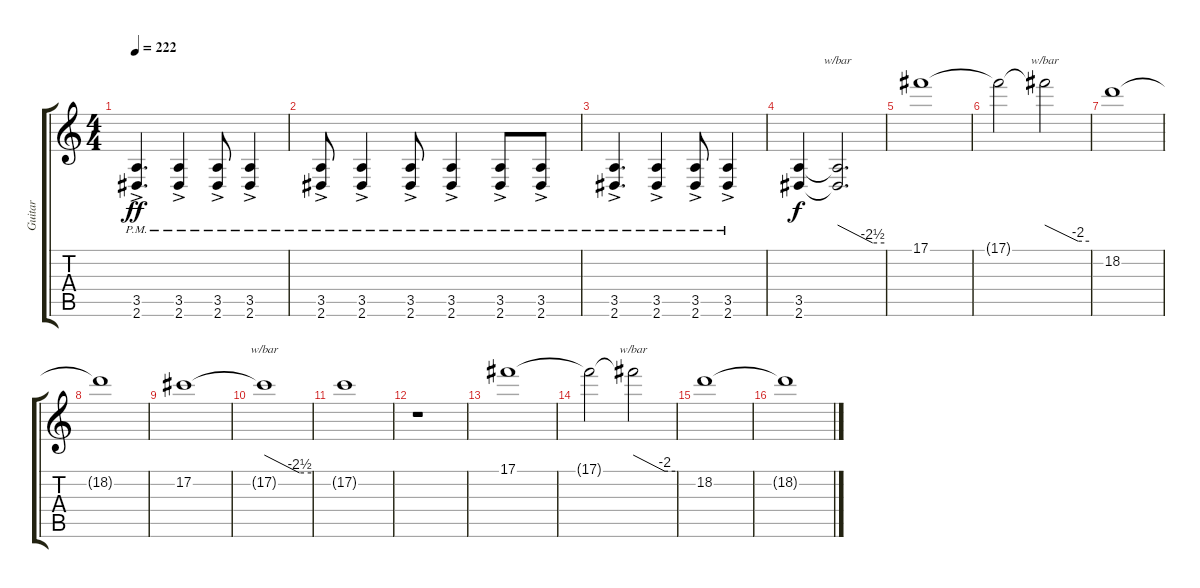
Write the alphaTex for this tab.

\track ("Guitar" "Guitar") {instrument distortionguitar}
\staff {score tabs}
\tuning (Db4 Ab3 E3 B2 Gb2 Db2) {hide}
\ts (4 4)
\tempo 222
\clef g2
\ks c
(3.5{ac pm} 2.6{ac pm}).4{d dy ff} (3.5{ac pm} 2.6{ac pm}).4 (3.5{ac pm} 2.6{ac pm}).8 (3.5{ac pm} 2.6{ac pm}).4 |
(3.5{ac pm} 2.6{ac pm}).8 (3.5{ac pm} 2.6{ac pm}).4 (3.5{ac pm} 2.6{ac pm}).8 (3.5{ac pm} 2.6{ac pm}).4 (3.5{ac pm} 2.6{ac pm}).8 (3.5{ac pm} 2.6{ac pm}).8 |
(3.5{ac pm} 2.6{ac pm}).4{d} (3.5{ac pm} 2.6{ac pm}).4 (3.5{ac pm} 2.6{ac pm}).8 (3.5{ac pm} 2.6{ac pm}).4 |
(3.5 2.6).4{dy f} (3.5{t} 2.6{t}).2{d tbe (custom default 0 0 45 -10 60 -10)} |
17.1.1{volume 13 balance 8} |
17.1{t}.2 17.1{t}.2{tbe (custom default 0 0 45 -8 60 -8)} |
18.2.1 |
18.2{t}.1 |
17.2.1 |
17.2{t}.1{tbe (custom default 0 0 45 -10 60 -10)} |
17.2{t}.1 |
r.1 |
17.1.1 |
17.1{t}.2 17.1{t}.2{tbe (custom default 0 0 45 -8 60 -8)} |
18.2.1 |
18.2{t}.1
